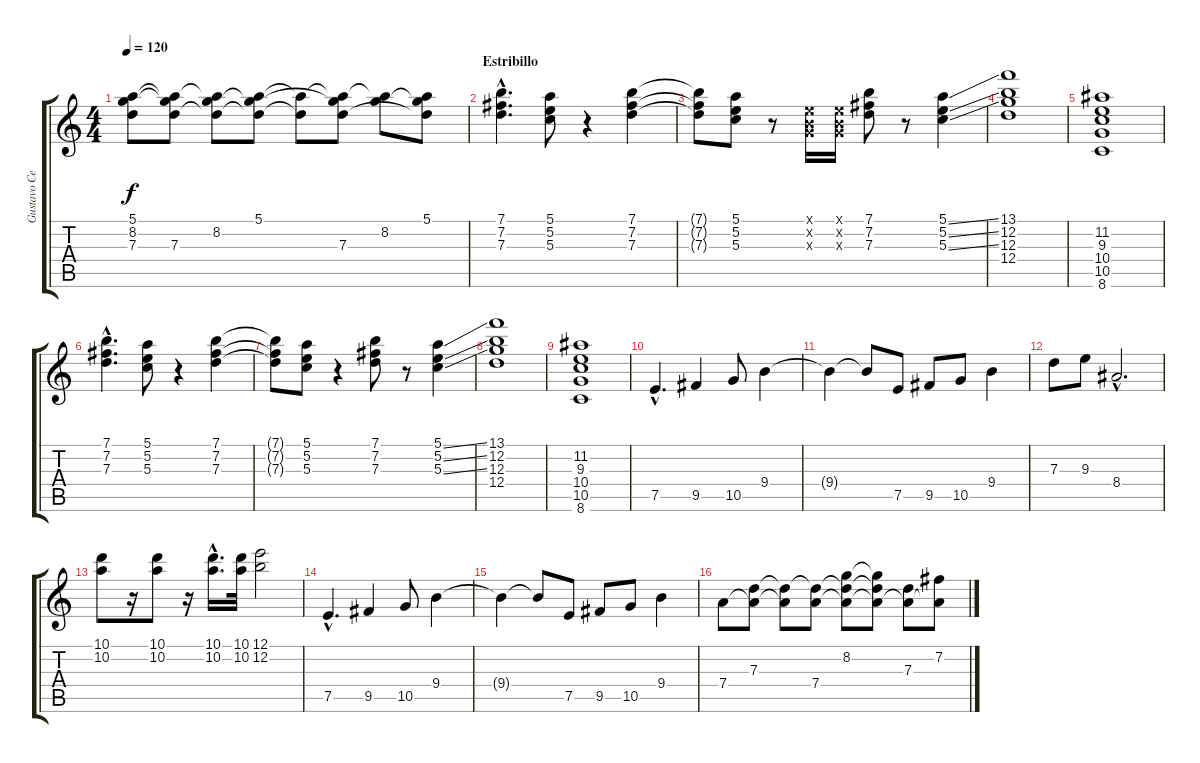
\track ("Gustavo Cerati" "Gustavo Ce") {instrument electricguitarclean}
\staff {score tabs}
\tuning (E4 B3 G3 D3 A2 E2) {hide}
\ts (4 4)
\tempo 120
\clef g2
\ks c
(5.1{t} 8.2 7.3{t}).8{dy f} (5.1{t} 8.2{t} 7.3).8 (5.1{t} 8.2 7.3{t}).8 (5.1 8.2{t} 7.3{t}).8 (5.1{t} 7.3{t}).8 (5.1{t} 8.2{t} 7.3).8 (5.1{t} 8.2).8 (5.1 8.2{t} 7.3{t}).8 |
\section ("" "Estribillo")
(7.1{hac} 7.2{hac} 7.3{hac}).4{d} (5.1 5.2 5.3).8 r.4 (7.1 7.2 7.3).4 |
(7.1{t} 7.2{t} 7.3{t}).8 (5.1 5.2 5.3).8 r.8 (0.1{x} 0.2{x} 0.3{x}).16 (0.1{x} 0.2{x} 0.3{x}).16 (7.1 7.2 7.3).8 r.8 (5.1{ss} 5.2{ss} 5.3{ss}).4 |
(13.1 12.2 12.3 12.4).1 |
(11.2 9.3 10.4 10.5 8.6).1 |
(7.1{hac} 7.2{hac} 7.3{hac}).4{d} (5.1 5.2 5.3).8 r.4 (7.1 7.2 7.3).4 |
(7.1{t} 7.2{t} 7.3{t}).8 (5.1 5.2 5.3).8 r.4 (7.1 7.2 7.3).8 r.8 (5.1{ss} 5.2{ss} 5.3{ss}).4 |
(13.1 12.2 12.3 12.4).1 |
(11.2 9.3 10.4 10.5 8.6).1 |
7.5{hac}.4{d} 9.5.4 10.5.8 9.4.4 |
9.4{t}.4 9.4{t}.8 7.5.8 9.5.8 10.5.8 9.4.4 |
7.3.8 9.3.8 8.4{hac}.2{d} |
(10.1 10.2).8 r.16 (10.1 10.2).8 r.16 (10.1{hac} 10.2{hac}).16{d} (10.1 10.2).32 (12.1 12.2).2 |
7.5{hac}.4{d} 9.5.4 10.5.8 9.4.4 |
9.4{t}.4 9.4{t}.8 7.5.8 9.5.8 10.5.8 9.4.4 |
7.4.8 (7.3 7.4{t}).8 (7.3{t} 7.4{t}).8 (7.3{t} 7.4).8 (8.2 7.3{t} 7.4{t}).8 (8.2{t} 7.3{t} 7.4{t}).8 (7.3 7.4{t}).8 (7.2 7.4{t}).8
